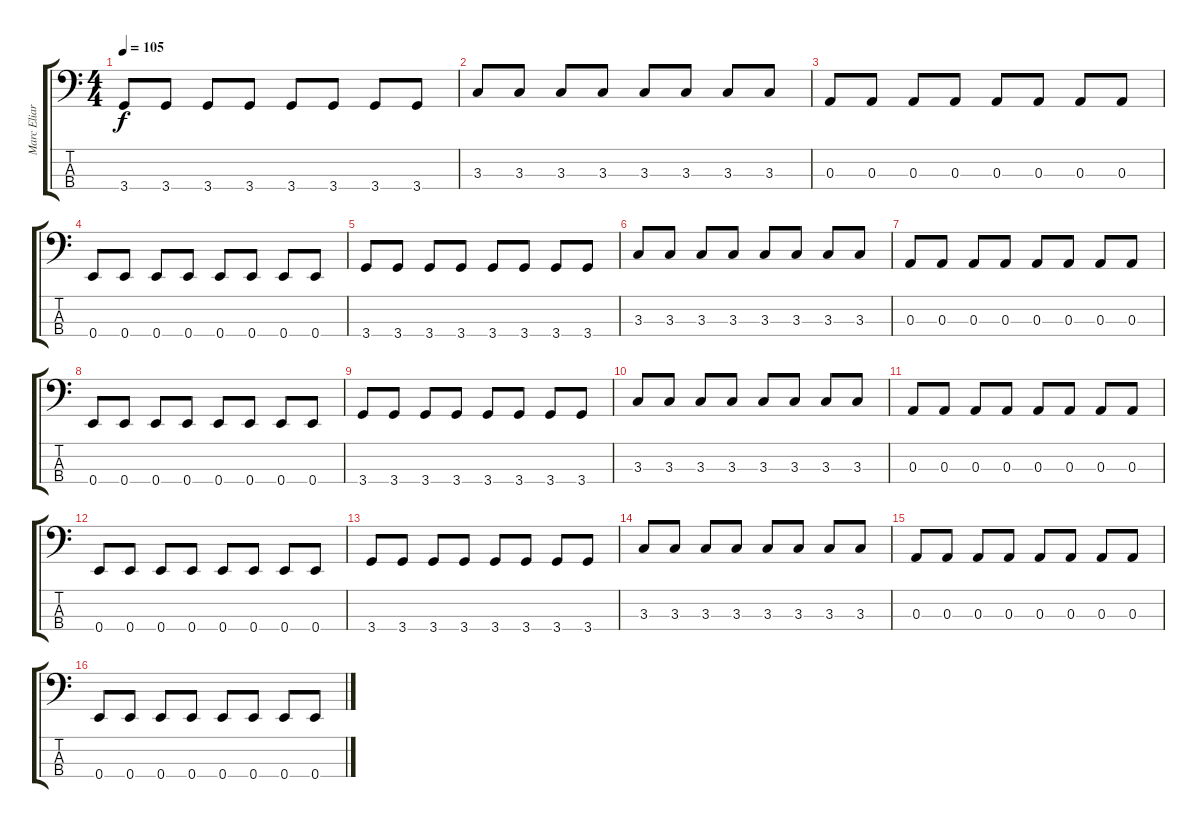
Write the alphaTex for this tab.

\track ("Marc Eliard (basse)" "Marc Eliar") {instrument electricbassfinger}
\staff {score tabs}
\tuning (G2 D2 A1 E1) {hide}
\ts (4 4)
\tempo 105
\clef f4
\ks c
3.4.8{dy f} 3.4.8 3.4.8 3.4.8 3.4.8 3.4.8 3.4.8 3.4.8 |
3.3.8 3.3.8 3.3.8 3.3.8 3.3.8 3.3.8 3.3.8 3.3.8 |
0.3.8 0.3.8 0.3.8 0.3.8 0.3.8 0.3.8 0.3.8 0.3.8 |
0.4.8 0.4.8 0.4.8 0.4.8 0.4.8 0.4.8 0.4.8 0.4.8 |
3.4.8 3.4.8 3.4.8 3.4.8 3.4.8 3.4.8 3.4.8 3.4.8 |
3.3.8 3.3.8 3.3.8 3.3.8 3.3.8 3.3.8 3.3.8 3.3.8 |
0.3.8 0.3.8 0.3.8 0.3.8 0.3.8 0.3.8 0.3.8 0.3.8 |
0.4.8 0.4.8 0.4.8 0.4.8 0.4.8 0.4.8 0.4.8 0.4.8 |
3.4.8 3.4.8 3.4.8 3.4.8 3.4.8 3.4.8 3.4.8 3.4.8 |
3.3.8 3.3.8 3.3.8 3.3.8 3.3.8 3.3.8 3.3.8 3.3.8 |
0.3.8 0.3.8 0.3.8 0.3.8 0.3.8 0.3.8 0.3.8 0.3.8 |
0.4.8 0.4.8 0.4.8 0.4.8 0.4.8 0.4.8 0.4.8 0.4.8 |
3.4.8 3.4.8 3.4.8 3.4.8 3.4.8 3.4.8 3.4.8 3.4.8 |
3.3.8 3.3.8 3.3.8 3.3.8 3.3.8 3.3.8 3.3.8 3.3.8 |
0.3.8 0.3.8 0.3.8 0.3.8 0.3.8 0.3.8 0.3.8 0.3.8 |
0.4.8 0.4.8 0.4.8 0.4.8 0.4.8 0.4.8 0.4.8 0.4.8
